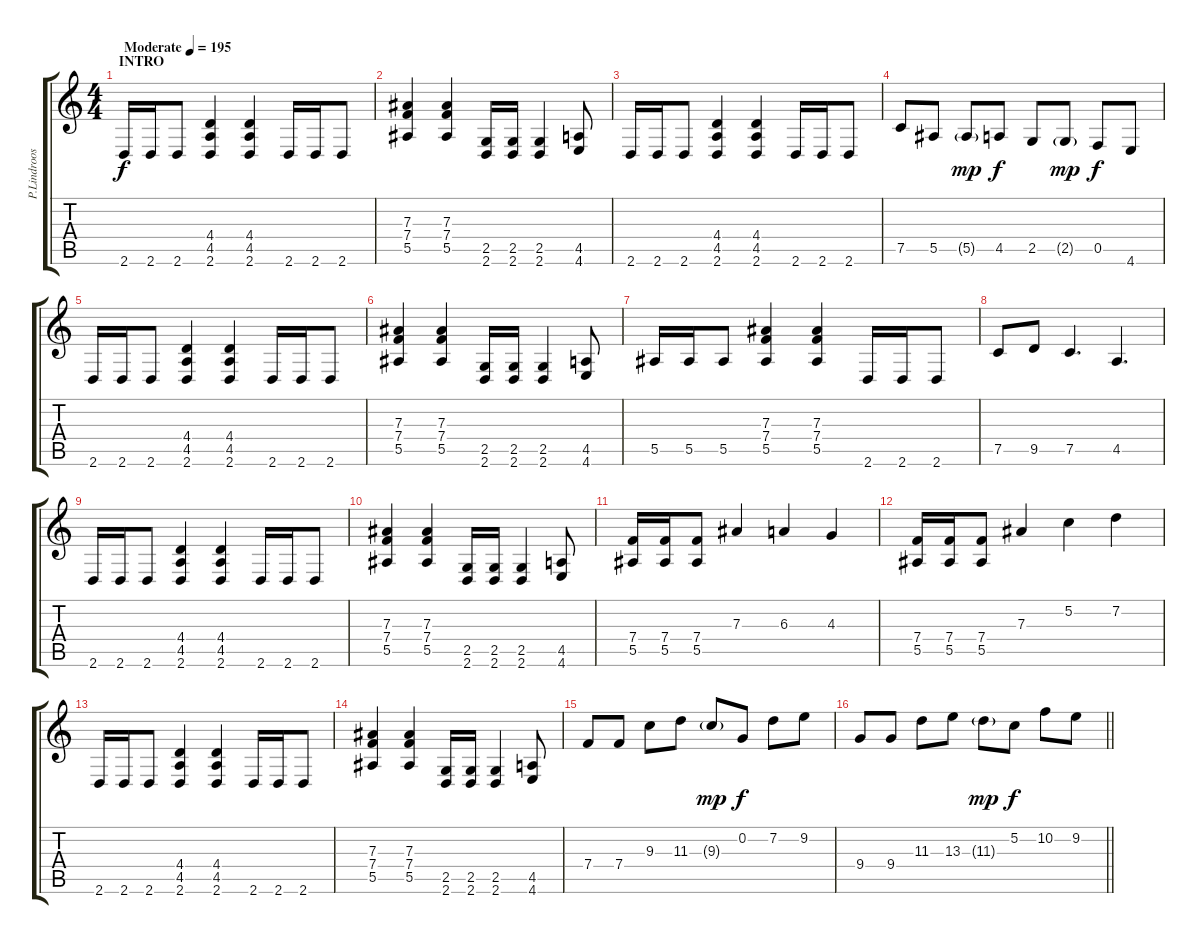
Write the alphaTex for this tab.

\track ("P.Lindroos" "P.Lindroos") {instrument distortionguitar}
\staff {score tabs}
\tuning (C4 G3 Eb3 Bb2 F2 C2) {hide}
\ts (4 4)
\section ("" "INTRO")
\tempo (195 "Moderate")
\clef g2
\ks c
2.6.16{dy f instrument distortionguitar} 2.6.16 2.6.8 (4.4 4.5 2.6).4 (4.4 4.5 2.6).4 2.6.16 2.6.16 2.6.8 |
(7.3 7.4 5.5).4 (7.3 7.4 5.5).4 (2.5 2.6).16 (2.5 2.6).16 (2.5 2.6).4 (4.5 4.6).8 |
2.6.16 2.6.16 2.6.8 (4.4 4.5 2.6).4 (4.4 4.5 2.6).4 2.6.16 2.6.16 2.6.8 |
7.5.8 5.5.8 5.5{g}.8{dy mp} 4.5.8{dy f} 2.5.8 2.5{g}.8{dy mp} 0.5.8{dy f} 4.6.8 |
2.6.16 2.6.16 2.6.8 (4.4 4.5 2.6).4 (4.4 4.5 2.6).4 2.6.16 2.6.16 2.6.8 |
(7.3 7.4 5.5).4 (7.3 7.4 5.5).4 (2.5 2.6).16 (2.5 2.6).16 (2.5 2.6).4 (4.5 4.6).8 |
5.5.16 5.5.16 5.5.8 (7.3 7.4 5.5).4 (7.3 7.4 5.5).4 2.6.16 2.6.16 2.6.8 |
7.5.8 9.5.8 7.5.4{d} 4.5.4{d} |
2.6.16 2.6.16 2.6.8 (4.4 4.5 2.6).4 (4.4 4.5 2.6).4 2.6.16 2.6.16 2.6.8 |
(7.3 7.4 5.5).4 (7.3 7.4 5.5).4 (2.5 2.6).16 (2.5 2.6).16 (2.5 2.6).4 (4.5 4.6).8 |
(7.4 5.5).16 (7.4 5.5).16 (7.4 5.5).8 7.3.4 6.3.4 4.3.4 |
(7.4 5.5).16 (7.4 5.5).16 (7.4 5.5).8 7.3.4 5.2.4 7.2.4 |
2.6.16 2.6.16 2.6.8 (4.4 4.5 2.6).4 (4.4 4.5 2.6).4 2.6.16 2.6.16 2.6.8 |
(7.3 7.4 5.5).4 (7.3 7.4 5.5).4 (2.5 2.6).16 (2.5 2.6).16 (2.5 2.6).4 (4.5 4.6).8 |
7.4.8 7.4.8 9.3.8 11.3.8 9.3{g}.8{dy mp} 0.2.8{dy f} 7.2.8 9.2.8 |
\barLineRight lightlight
9.4.8 9.4.8 11.3.8 13.3.8 11.3{g}.8{dy mp} 5.2.8{dy f} 10.2.8 9.2.8
